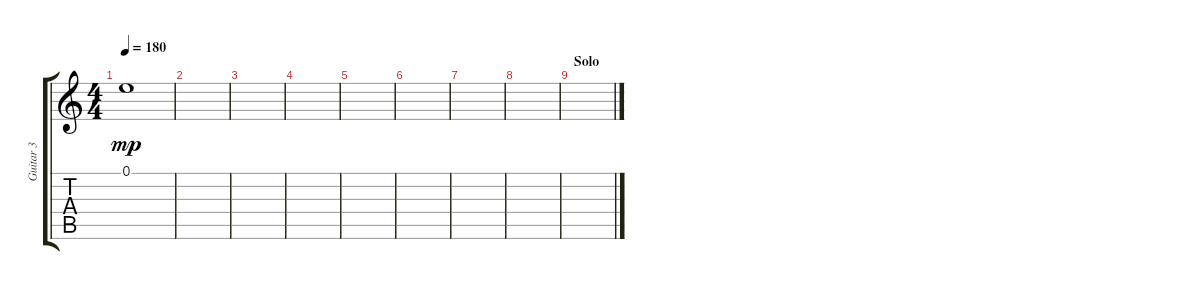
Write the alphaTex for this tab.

\track ("Guitar 3" "Guitar 3") {instrument acousticguitarsteel}
\staff {score tabs}
\tuning (E4 B3 G3 D3 A2 E2) {hide}
\ts (4 4)
\tempo 180
\clef g2
\ks c
0.1.1{dy mp} |
|
|
|
|
|
|
|
\section ("" "Solo")
